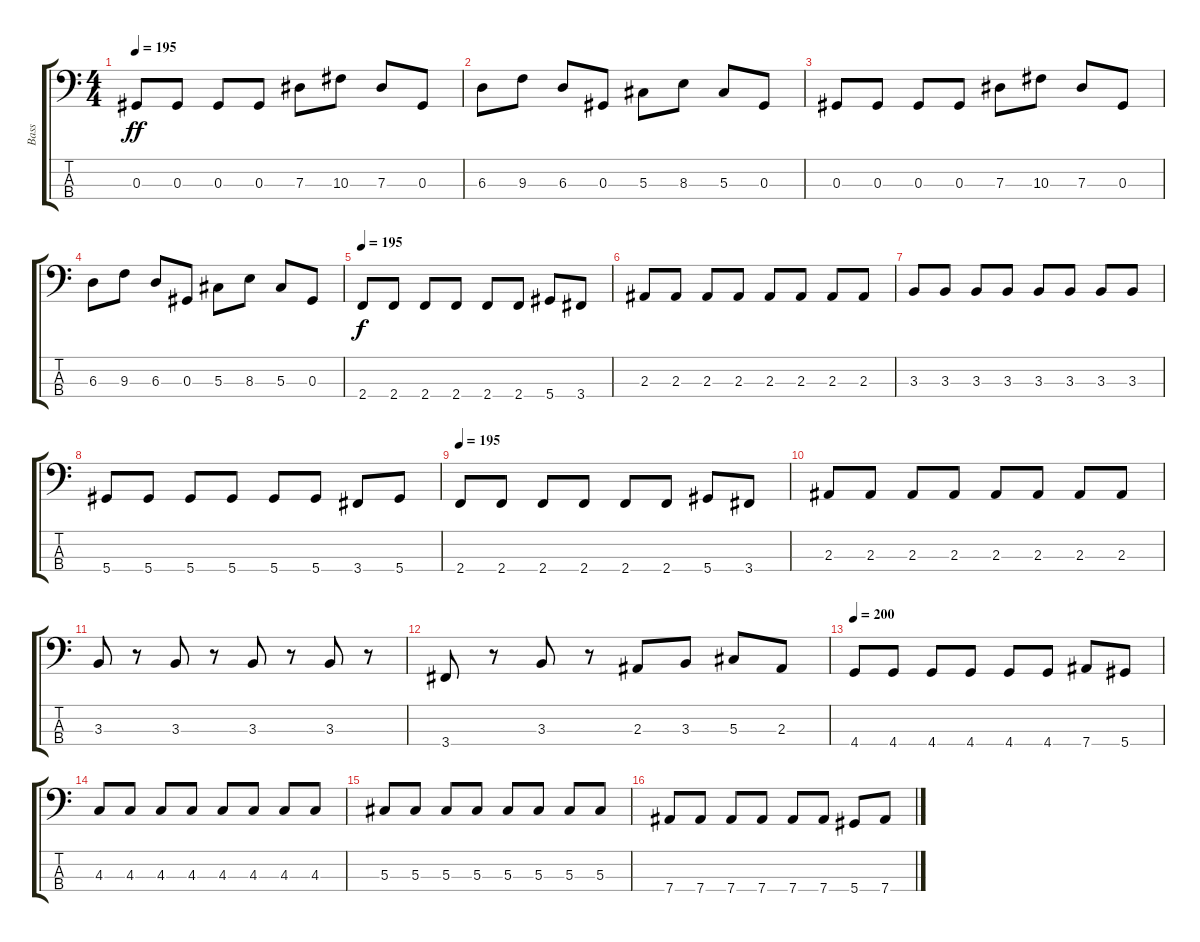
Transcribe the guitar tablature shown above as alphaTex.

\track ("Bass" "Bass") {instrument electricbasspick}
\staff {score tabs}
\tuning (Gb2 Db2 Ab1 Eb1) {hide}
\ts (4 4)
\tempo 195
\clef f4
\ks c
0.3.8{dy ff} 0.3.8 0.3.8 0.3.8 7.3.8 10.3.8 7.3.8 0.3.8 |
6.3.8 9.3.8 6.3.8 0.3.8 5.3.8 8.3.8 5.3.8 0.3.8 |
0.3.8 0.3.8 0.3.8 0.3.8 7.3.8 10.3.8 7.3.8 0.3.8 |
6.3.8 9.3.8 6.3.8 0.3.8 5.3.8 8.3.8 5.3.8 0.3.8 |
\tempo 195
2.4.8{dy f} 2.4.8 2.4.8 2.4.8 2.4.8 2.4.8 5.4.8 3.4.8 |
2.3.8 2.3.8 2.3.8 2.3.8 2.3.8 2.3.8 2.3.8 2.3.8 |
3.3.8 3.3.8 3.3.8 3.3.8 3.3.8 3.3.8 3.3.8 3.3.8 |
5.4.8 5.4.8 5.4.8 5.4.8 5.4.8 5.4.8 3.4.8 5.4.8 |
\tempo 195
2.4.8 2.4.8 2.4.8 2.4.8 2.4.8 2.4.8 5.4.8 3.4.8 |
2.3.8 2.3.8 2.3.8 2.3.8 2.3.8 2.3.8 2.3.8 2.3.8 |
3.3.8 r.8 3.3.8 r.8 3.3.8 r.8 3.3.8 r.8 |
3.4.8 r.8 3.3.8 r.8 2.3.8 3.3.8 5.3.8 2.3.8 |
\tempo 200
4.4.8 4.4.8 4.4.8 4.4.8 4.4.8 4.4.8 7.4.8 5.4.8 |
4.3.8 4.3.8 4.3.8 4.3.8 4.3.8 4.3.8 4.3.8 4.3.8 |
5.3.8 5.3.8 5.3.8 5.3.8 5.3.8 5.3.8 5.3.8 5.3.8 |
7.4.8 7.4.8 7.4.8 7.4.8 7.4.8 7.4.8 5.4.8 7.4.8
